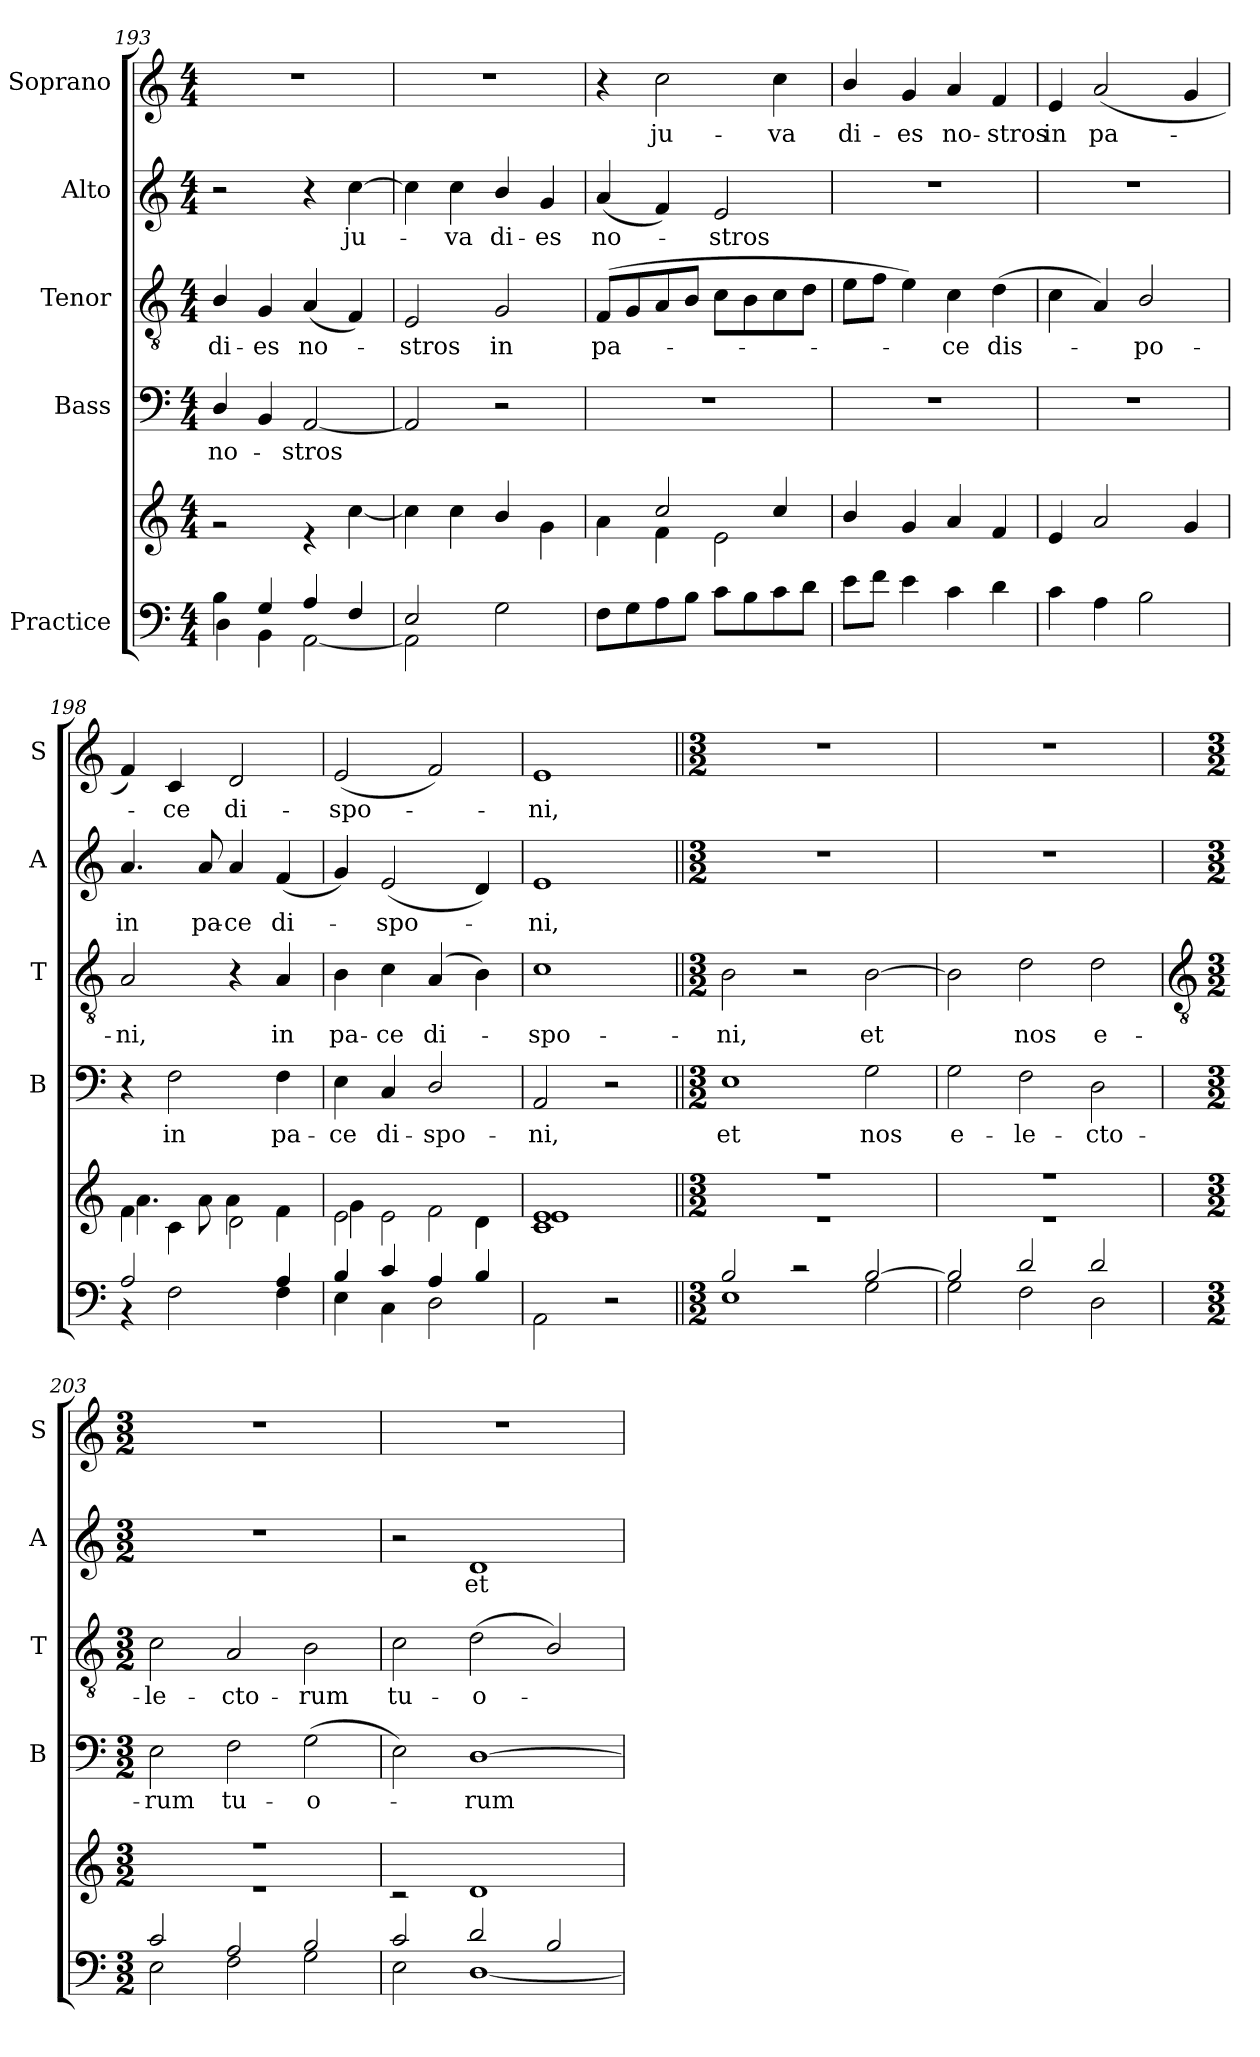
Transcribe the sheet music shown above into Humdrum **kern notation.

**kern	**kern	**kern	**text	**kern	**text	**kern	**text	**kern	**text
*part5	*part5	*part4	*part4	*part3	*part3	*part2	*part2	*part1	*part1
*staff6	*staff5	*staff4	*staff4	*staff3	*staff3	*staff2	*staff2	*staff1	*staff1
*I"Practice	*	*I"Bass	*	*I"Tenor	*	*I"Alto	*	*I"Soprano	*
*	*	*I'B	*	*I'T	*	*I'A	*	*I'S	*
*clefF4	*clefG2	*clefF4	*	*clefGv2	*	*clefG2	*	*clefG2	*
*k[]	*k[]	*k[]	*	*k[]	*	*k[]	*	*k[]	*
*M4/4	*M4/4	*M4/4	*	*M4/4	*	*M4/4	*	*M4/4	*
=193	=193	=193	=193	=193	=193	=193	=193	=193	=193
*^	*^	*	*	*	*	*	*	*	*
!	!	!	!	!	!LO:LY:b	!	!LO:LY:b	!	!	!	!
4B\	4D\	1ryy	2r	4D/	no-	4B/	di-	2r	.	1r	.
!	!	!	!	!	!	!	!LO:LY:b	!	!	!	!
4G/	4BB\	.	.	4BB/	.	4G/	-es	.	.	.	.
!	!	!	!	!	!LO:LY:b	!	!LO:LY:b	!	!	!	!
4A/	[2AA\	.	4r	[2AA/	stros	(<4A/	no-	4r	.	.	.
!	!	!	!	!	!	!	!	!	!LO:LY:b	!	!
4F/	.	.	[4cc\	.	.	4F/)	.	[4cc\	ju-	.	.
=194	=194	=194	=194	=194	=194	=194	=194	=194	=194	=194	=194
!	!	!	!	!	!	!	!LO:LY:b	!	!	!	!
2E/	2AA\]	1ryy	4cc\]	2AA/]	.	2E/	stros	4cc\]	.	1r	.
!	!	!	!	!	!	!	!	!	!LO:LY:b	!	!
.	.	.	4cc\	.	.	.	.	4cc\	va	.	.
!	!	!	!	!	!	!	!LO:LY:b	!	!LO:LY:b	!	!
2G\	2ryy	.	4b/	2r	.	2G/	in	4b/	di-	.	.
!	!	!	!	!	!	!	!	!	!LO:LY:b	!	!
.	.	.	4g\	.	.	.	.	4g/	-es	.	.
!!LO:PB:g=z
=195	=195	=195	=195	=195	=195	=195	=195	=195	=195	=195	=195
!	!	!	!	!	!	!	!LO:LY:b	!	!LO:LY:b	!	!
8F\L	1ryy	4ryy	4a\	1r	.	(>8F/L	pa-	(<4a/	no-	4r	.
8G\	.	.	.	.	.	8G/	.	.	.	.	.
!	!	!	!	!	!	!	!	!	!	!	!LO:LY:b
8A\	.	2cc/	4f\	.	.	8A/	.	4f/)	.	2cc\	ju-
8B\J	.	.	.	.	.	8B/J	.	.	.	.	.
!	!	!	!	!	!	!	!	!	!LO:LY:b	!	!
8c\L	.	.	2e\	.	.	8c\L	.	2e/	stros	.	.
8B\	.	.	.	.	.	8B\	.	.	.	.	.
!	!	!	!	!	!	!	!	!	!	!	!LO:LY:b
8c\	.	4cc/	.	.	.	8c\	.	.	.	4cc\	-va
8d\J	.	.	.	.	.	8d\J	.	.	.	.	.
=196	=196	=196	=196	=196	=196	=196	=196	=196	=196	=196	=196
!	!	!	!	!	!	!	!	!	!	!	!LO:LY:b
8e\L	1ryy	4b/	1ryy	1r	.	8e\L	.	1r	.	4b/	di-
8f\J	.	.	.	.	.	8f\J	.	.	.	.	.
!	!	!	!	!	!	!	!	!	!	!	!LO:LY:b
4e\	.	4g/	.	.	.	4e\)	.	.	.	4g/	-es
!	!	!	!	!	!	!	!LO:LY:b	!	!	!	!LO:LY:b
4c\	.	4a/	.	.	.	4c\	ce	.	.	4a/	no-
!	!	!	!	!	!	!	!LO:LY:b	!	!	!	!LO:LY:b
4d\	.	4f/	.	.	.	(>4d\	dis-	.	.	4f/	-stros
=197	=197	=197	=197	=197	=197	=197	=197	=197	=197	=197	=197
!	!	!	!	!	!	!	!	!	!	!	!LO:LY:b
4c\	1ryy	4e/	1ryy	1r	.	4c\	.	1r	.	4e/	in
!	!	!	!	!	!	!	!	!	!	!	!LO:LY:b
4A\	.	2a/	.	.	.	4A/)	.	.	.	(<2a/	pa-
!	!	!	!	!	!	!	!LO:LY:b	!	!	!	!
2B\	.	.	.	.	.	2B/	po-	.	.	.	.
.	.	4g/	.	.	.	.	.	.	.	4g/	.
=198	=198	=198	=198	=198	=198	=198	=198	=198	=198	=198	=198
!	!	!	!	!	!	!	!LO:LY:b	!	!LO:LY:b	!	!
2A/	4r	4f\	4.a\	4r	.	2A/	-ni,	4.a/	in	4f/)	.
!	!	!	!	!	!LO:LY:b	!	!	!	!	!	!LO:LY:b
.	2F\	4c\	.	2F\	in	.	.	.	.	4c/	ce
!	!	!	!	!	!	!	!	!	!LO:LY:b	!	!
.	.	.	8a\	.	.	.	.	8a/	pa-	.	.
!	!	!	!	!	!	!	!	!	!LO:LY:b	!	!LO:LY:b
4ryy	.	2d\	4a\	.	.	4r	.	4a/	-ce	2d/	di-
!	!	!	!	!	!LO:LY:b	!	!LO:LY:b	!	!LO:LY:b	!	!
4A/	4F\	.	4f\	4F\	pa-	4A/	in	(<4f/	di-	.	.
=199	=199	=199	=199	=199	=199	=199	=199	=199	=199	=199	=199
!	!	!	!	!	!LO:LY:b	!	!LO:LY:b	!	!	!	!LO:LY:b
4B/	4E\	2e\	4g\	4E\	-ce	4B\	pa-	4g/)	.	(<2e/	-spo-
!	!	!	!	!	!LO:LY:b	!	!LO:LY:b	!	!LO:LY:b	!	!
4c/	4C\	.	2e\	4C/	di-	4c\	-ce	(<2e/	spo-	.	.
!	!	!	!	!	!LO:LY:b	!	!LO:LY:b	!	!	!	!
4A/	2D\	2f\	.	2D/	-spo-	(<4A/	di-	.	.	2f/)	.
4B/	.	.	4d\	.	.	4B\)	.	4d/)	.	.	.
*v	*v	*	*	*	*	*	*	*	*	*	*
=200	=200	=200	=200	=200	=200	=200	=200	=200	=200	=200
*	*	*^	*	*	*	*	*	*	*	*
!	!	!	!	!	!LO:LY:b	!	!LO:LY:b	!	!LO:LY:b	!	!LO:LY:b
2AA\	1e	1e	1c	2AA/	-ni,	1c	spo-	1e	ni,	1e	ni,
2r	.	.	.	2r	.	.	.	.	.	.	.
*	*v	*v	*v	*	*	*	*	*	*	*	*
=201||	=201||	=201||	=201||	=201||	=201||	=201||	=201||	=201||	=201||
*M3/2	*M3/2	*M3/2	*	*M3/2	*	*M3/2	*	*M3/2	*
*	*	*	*	*	*	*	*	*MM162	*
*^	*^	*	*	*	*	*	*	*	*
!	!	!	!	!	!LO:LY:b	!	!LO:LY:b	!	!	!	!
2B/	1E	1.r	1.r	1E	et	2B\	-ni,	1.r	.	1.r	.
2r	.	.	.	.	.	2r	.	.	.	.	.
!	!	!	!	!	!LO:LY:b	!	!LO:LY:b	!	!	!	!
[2B/	2G\	.	.	2G\	nos	[2B\	et	.	.	.	.
=202	=202	=202	=202	=202	=202	=202	=202	=202	=202	=202	=202
!	!	!	!	!	!LO:LY:b	!	!	!	!	!	!
2B/]	2G\	1.r	1.r	2G\	e-	2B\]	.	1.r	.	1.r	.
!	!	!	!	!	!LO:LY:b	!	!LO:LY:b	!	!	!	!
2d/	2F\	.	.	2F\	-le-	2d\	nos	.	.	.	.
!	!	!	!	!	!LO:LY:b	!	!LO:LY:b	!	!	!	!
2d/	2D\	.	.	2D\	-cto-	2d\	e-	.	.	.	.
!!LO:LB:g=z
=203	=203	=203	=203	=203	=203	=203	=203	=203	=203	=203	=203
*	*	*	*	*	*	*clefGv2	*	*	*	*	*
*M3/2	*	*M3/2	*	*M3/2	*	*M3/2	*	*M3/2	*	*M3/2	*
*	*	*	*	*	*	*	*	*	*	*MM162	*
!	!	!	!	!	!LO:LY:b	!	!LO:LY:b	!	!	!	!
2c/	2E\	1.r	1.r	2E\	-rum	2c\	-le-	1.r	.	1.r	.
!	!	!	!	!	!LO:LY:b	!	!LO:LY:b	!	!	!	!
2A/	2F\	.	.	2F\	tu-	2A/	-cto-	.	.	.	.
!	!	!	!	!	!LO:LY:b	!	!LO:LY:b	!	!	!	!
2B/	2G\	.	.	(>2G\	-o-	2B\	-rum	.	.	.	.
=204	=204	=204	=204	=204	=204	=204	=204	=204	=204	=204	=204
!	!	!	!	!	!	!	!LO:LY:b	!	!	!	!
2c/	2E\	1.ryy	2r	2E\)	.	2c\	tu-	2r	.	1.r	.
!	!	!	!	!	!LO:LY:b	!	!LO:LY:b	!	!LO:LY:b	!	!
2d/	[1D	.	1d	[1D	rum	(<2d\	-o-	1d	et	.	.
2B/	.	.	.	.	.	2B/)	.	.	.	.	.
*v	*v	*	*	*	*	*	*	*	*	*	*
*	*v	*v	*	*	*	*	*	*	*	*
=	=	=	=	=	=	=	=	=	=
*-	*-	*-	*-	*-	*-	*-	*-	*-	*-
